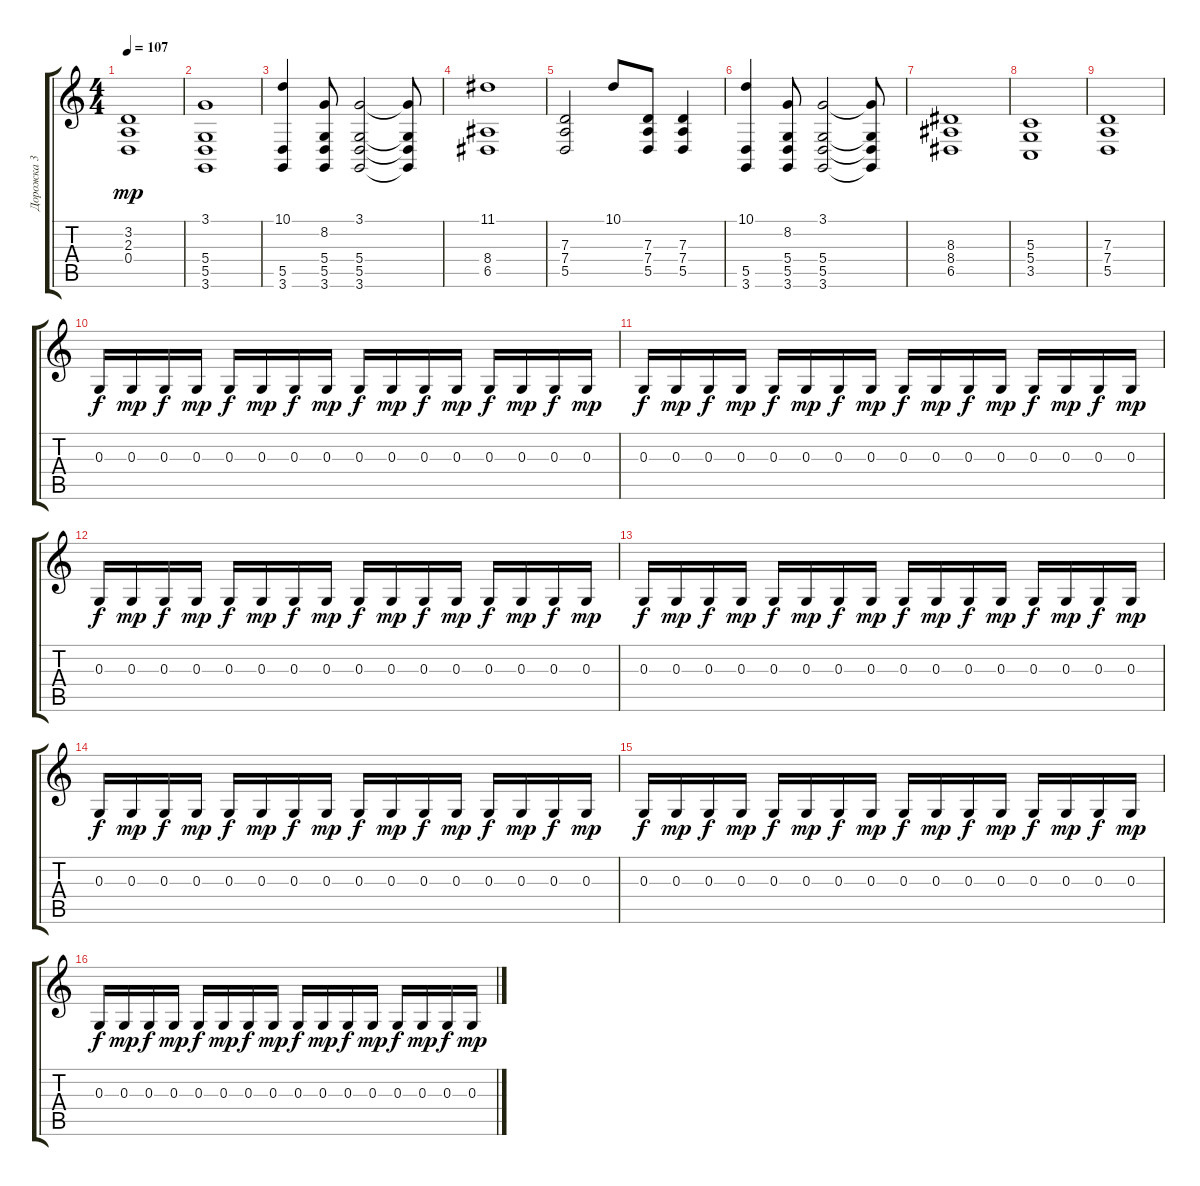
\track ("Дорожка 3" "Дорожка 3") {instrument fx1rain}
\staff {score tabs}
\tuning (E4 B3 G3 D3 A2 E2) {hide}
\ts (4 4)
\tempo 107
\clef g2
\ks c
(3.2 2.3 0.4).1{dy mp} |
(3.1 5.4 5.5 3.6).1 |
(10.1 5.5 3.6).4 (8.2 5.4 5.5 3.6).8 (3.1 5.4 5.5 3.6).2 (3.1{t} 5.4{t} 5.5{t} 3.6{t}).8 |
(11.1 8.4 6.5).1 |
(7.3 7.4 5.5).2 10.1.8 (7.3 7.4 5.5).8 (7.3 7.4 5.5).4 |
(10.1 5.5 3.6).4 (8.2 5.4 5.5 3.6).8 (3.1 5.4 5.5 3.6).2 (3.1{t} 5.4{t} 5.5{t} 3.6{t}).8 |
(8.3 8.4 6.5).1 |
(5.3 5.4 3.5).1 |
(7.3 7.4 5.5).1 |
0.3.16{dy f instrument fx1rain} 0.3.16{dy mp} 0.3.16{dy f} 0.3.16{dy mp} 0.3.16{dy f} 0.3.16{dy mp} 0.3.16{dy f} 0.3.16{dy mp} 0.3.16{dy f} 0.3.16{dy mp} 0.3.16{dy f} 0.3.16{dy mp} 0.3.16{dy f} 0.3.16{dy mp} 0.3.16{dy f} 0.3.16{dy mp} |
0.3.16{dy f} 0.3.16{dy mp} 0.3.16{dy f} 0.3.16{dy mp} 0.3.16{dy f} 0.3.16{dy mp} 0.3.16{dy f} 0.3.16{dy mp} 0.3.16{dy f} 0.3.16{dy mp} 0.3.16{dy f} 0.3.16{dy mp} 0.3.16{dy f} 0.3.16{dy mp} 0.3.16{dy f} 0.3.16{dy mp} |
0.3.16{dy f} 0.3.16{dy mp} 0.3.16{dy f} 0.3.16{dy mp} 0.3.16{dy f} 0.3.16{dy mp} 0.3.16{dy f} 0.3.16{dy mp} 0.3.16{dy f} 0.3.16{dy mp} 0.3.16{dy f} 0.3.16{dy mp} 0.3.16{dy f} 0.3.16{dy mp} 0.3.16{dy f} 0.3.16{dy mp} |
0.3.16{dy f} 0.3.16{dy mp} 0.3.16{dy f} 0.3.16{dy mp} 0.3.16{dy f} 0.3.16{dy mp} 0.3.16{dy f} 0.3.16{dy mp} 0.3.16{dy f} 0.3.16{dy mp} 0.3.16{dy f} 0.3.16{dy mp} 0.3.16{dy f} 0.3.16{dy mp} 0.3.16{dy f} 0.3.16{dy mp} |
0.3.16{dy f} 0.3.16{dy mp} 0.3.16{dy f} 0.3.16{dy mp} 0.3.16{dy f} 0.3.16{dy mp} 0.3.16{dy f} 0.3.16{dy mp} 0.3.16{dy f} 0.3.16{dy mp} 0.3.16{dy f} 0.3.16{dy mp} 0.3.16{dy f} 0.3.16{dy mp} 0.3.16{dy f} 0.3.16{dy mp} |
0.3.16{dy f} 0.3.16{dy mp} 0.3.16{dy f} 0.3.16{dy mp} 0.3.16{dy f} 0.3.16{dy mp} 0.3.16{dy f} 0.3.16{dy mp} 0.3.16{dy f} 0.3.16{dy mp} 0.3.16{dy f} 0.3.16{dy mp} 0.3.16{dy f} 0.3.16{dy mp} 0.3.16{dy f} 0.3.16{dy mp} |
0.3.16{dy f} 0.3.16{dy mp} 0.3.16{dy f} 0.3.16{dy mp} 0.3.16{dy f} 0.3.16{dy mp} 0.3.16{dy f} 0.3.16{dy mp} 0.3.16{dy f} 0.3.16{dy mp} 0.3.16{dy f} 0.3.16{dy mp} 0.3.16{dy f} 0.3.16{dy mp} 0.3.16{dy f} 0.3.16{dy mp}
